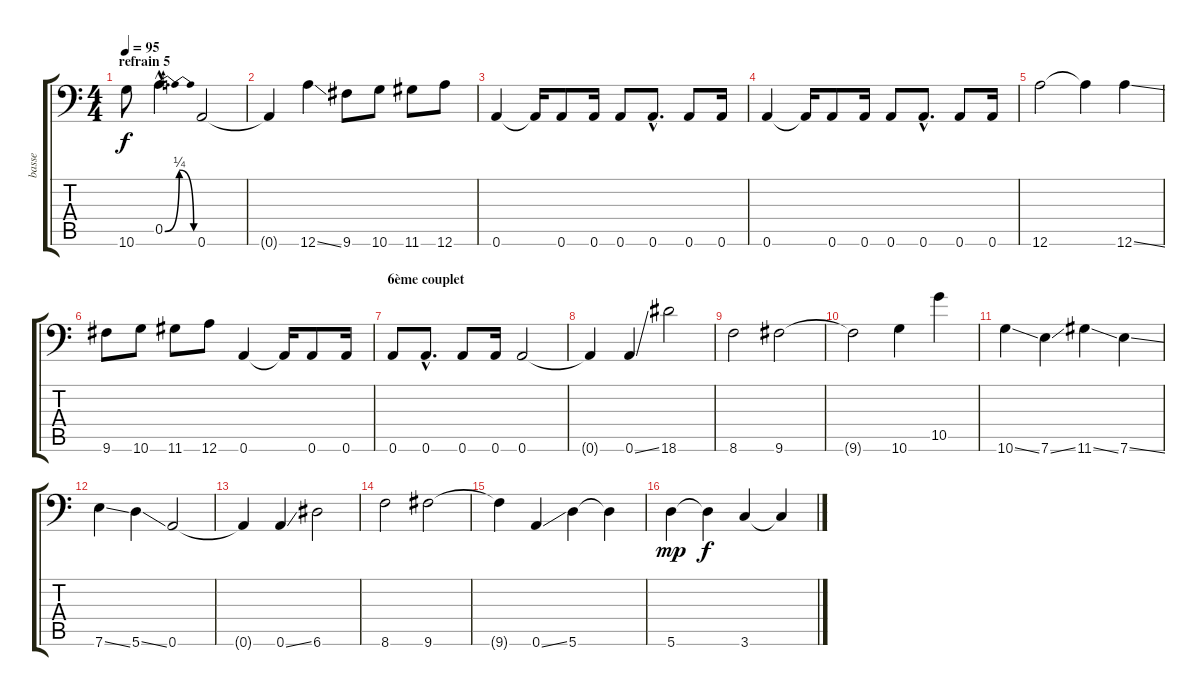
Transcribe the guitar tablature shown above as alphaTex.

\track ("basse" "basse") {instrument acousticbass}
\staff {score tabs}
\tuning (E4 B3 G3 D3 A2 A1) {hide}
\ts (4 4)
\section ("" "refrain 5")
\tempo 95
\clef f4
\ks c
10.6.8{dy f} 0.5{be (bendrelease 0 0 15 1 30 1 60 0) hac}.4{d} 0.6.2 |
0.6{t}.4 12.6{ss}.4 9.6.8 10.6.8 11.6.8 12.6.8 |
0.6.4 0.6{t}.16 0.6.8 0.6.16 0.6.8 0.6{hac}.8{d} 0.6.8 0.6.16 |
0.6.4 0.6{t}.16 0.6.8 0.6.16 0.6.8 0.6{hac}.8{d} 0.6.8 0.6.16 |
12.6.2 12.6{t}.4 12.6{ss}.4 |
9.6.8 10.6.8 11.6.8 12.6.8 0.6.4 0.6{t}.16 0.6.8 0.6.16 |
\section ("" "6ème couplet")
0.6.8 0.6{hac}.8{d} 0.6.8 0.6.16 0.6.2 |
0.6{t}.4 0.6{ss}.4 18.6.2 |
8.6.2 9.6.2 |
9.6{t}.2 10.6.4 10.5.4 |
10.6{ss}.4 7.6{ss}.4 11.6{ss}.4 7.6{ss}.4 |
7.6{ss}.4 5.6{ss}.4 0.6.2 |
0.6{t}.4 0.6{ss}.4 6.6.2 |
8.6.2 9.6.2 |
9.6{t}.4 0.6{ss}.4 5.6.4 5.6{t}.4 |
5.6.4{dy mp} 5.6{t}.4{dy f} 3.6.4 3.6{t}.4
